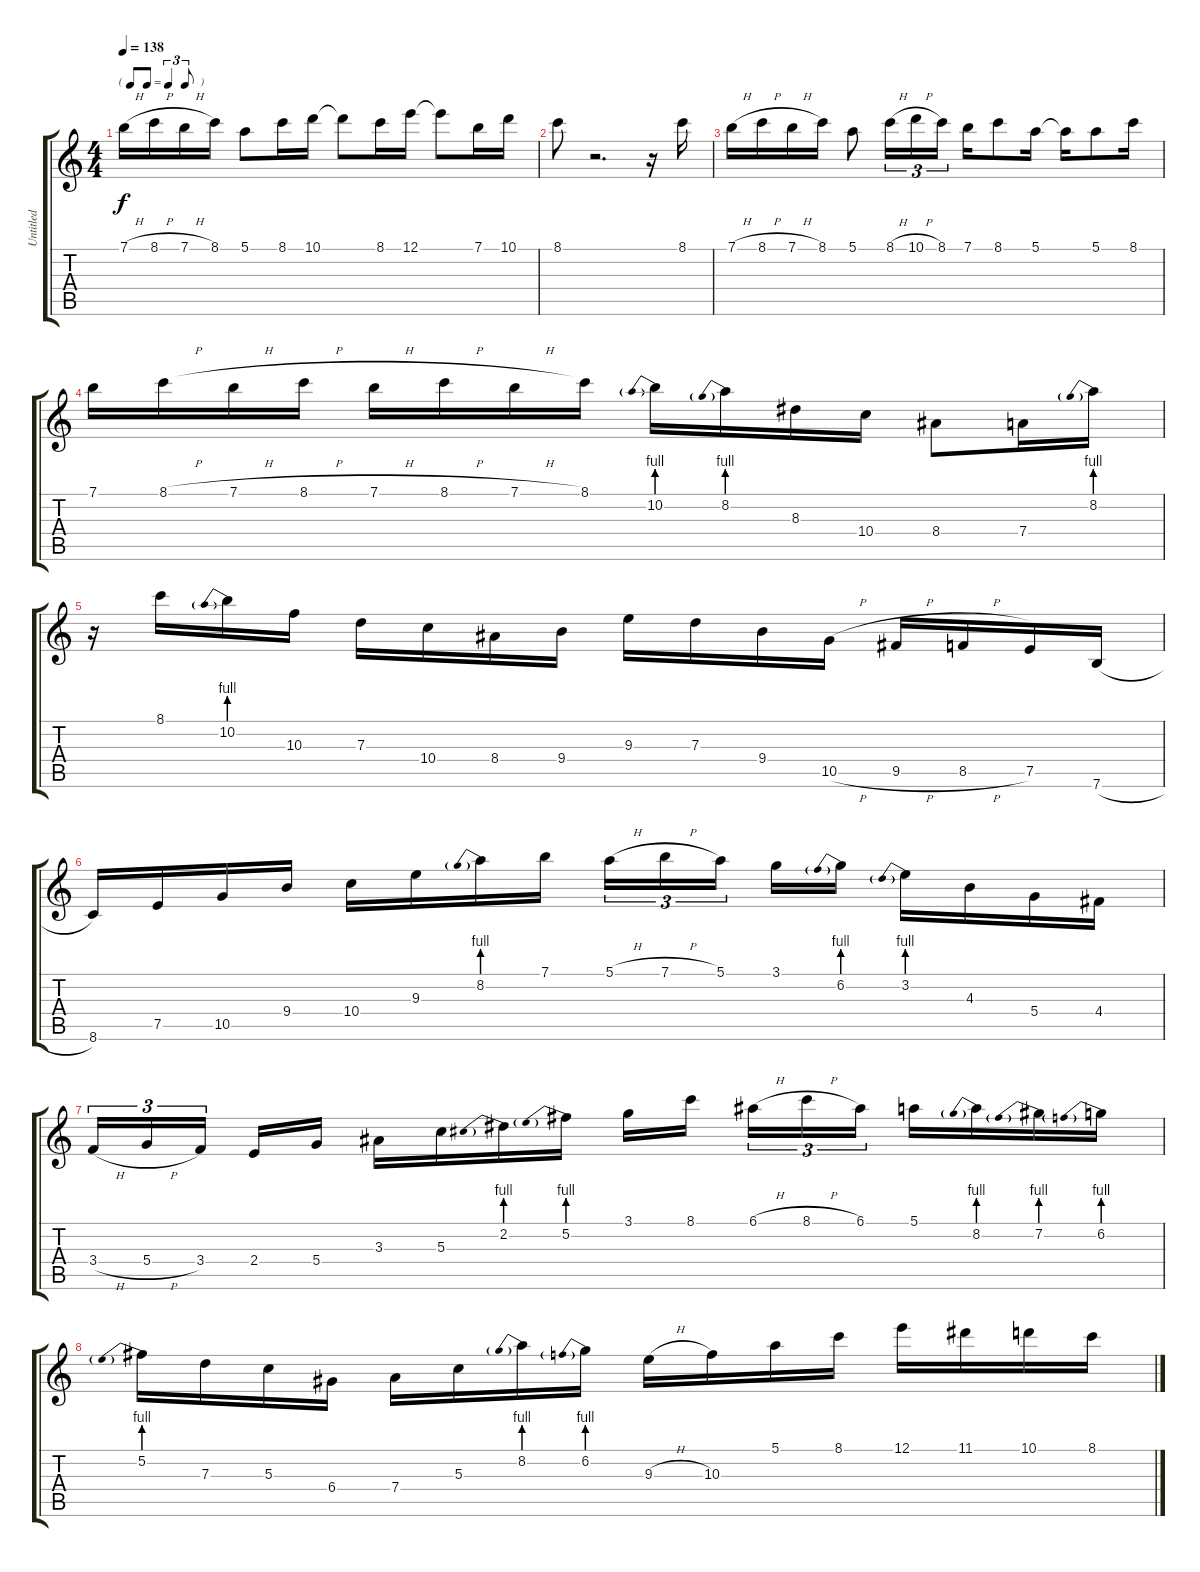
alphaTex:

\track ("Untitled" "Untitled") {instrument acousticguitarsteel}
\staff {score tabs}
\tuning (E4 B3 G3 D3 A2 E2) {hide}
\ts (4 4)
\tf triplet8th
\tempo 138
\clef g2
\ks c
7.1{h}.16{dy f} 8.1{h}.16 7.1{h}.16 8.1.16 5.1.8 8.1.16 10.1.16 10.1{t}.8 8.1.16 12.1.16 12.1{t}.8 7.1.16 10.1.16 |
8.1.8 r.2{d} r.16 8.1.16 |
7.1{h}.16 8.1{h}.16 7.1{h}.16 8.1.16 5.1.8 8.1{h}.16{tu (3 2)} 10.1{h}.16{tu (3 2)} 8.1.16{tu (3 2)} 7.1.16 8.1.8 5.1.16 5.1{t}.16 5.1.8 8.1.16 |
7.1.16 8.1{h}.16 7.1{h}.16 8.1{h}.16 7.1{h}.16 8.1{h}.16 7.1{h}.16 8.1.16 10.2{be (prebend 0 4 60 4)}.16 8.2{be (prebend 0 4 60 4)}.16 8.3.16 10.4.16 8.4.8 7.4.16 8.2{be (prebend 0 4 60 4)}.16 |
r.16 8.1.16 10.2{be (prebend 0 4 60 4)}.16 10.3.16 7.3.16 10.4.16 8.4.16 9.4.16 9.3.16 7.3.16 9.4.16 10.5{h}.16 9.5{h}.16 8.5{h}.16 7.5.16 7.6{h}.16 |
8.6.16 7.5.16 10.5.16 9.4.16 10.4.16 9.3.16 8.2{be (prebend 0 4 60 4)}.16 7.1.16 5.1{h}.16{tu (3 2)} 7.1{h}.16{tu (3 2)} 5.1.16{tu (3 2) beam splitsecondary} 3.1.16 6.2{be (prebend 0 4 60 4)}.16 3.2{be (prebend 0 4 60 4)}.16 4.3.16 5.4.16 4.4.16 |
3.4{h}.16{tu (3 2)} 5.4{h}.16{tu (3 2)} 3.4.16{tu (3 2) beam splitsecondary} 2.4.16 5.4.16 3.3.16 5.3.16 2.2{be (prebend 0 4 60 4)}.16 5.2{be (prebend 0 4 60 4)}.16 3.1.16 8.1.16{beam splitsecondary} 6.1{h}.16{tu (3 2)} 8.1{h}.16{tu (3 2)} 6.1.16{tu (3 2)} 5.1.16 8.2{be (prebend 0 4 60 4)}.16 7.2{be (prebend 0 4 60 4)}.16 6.2{be (prebend 0 4 60 4)}.16 |
5.2{be (prebend 0 4 60 4)}.16 7.3.16 5.3.16 6.4.16 7.4.16 5.3.16 8.2{be (prebend 0 4 60 4)}.16 6.2{be (prebend 0 4 60 4)}.16 9.3{h}.16 10.3.16 5.1.16 8.1.16 12.1.16 11.1.16 10.1.16 8.1.16
